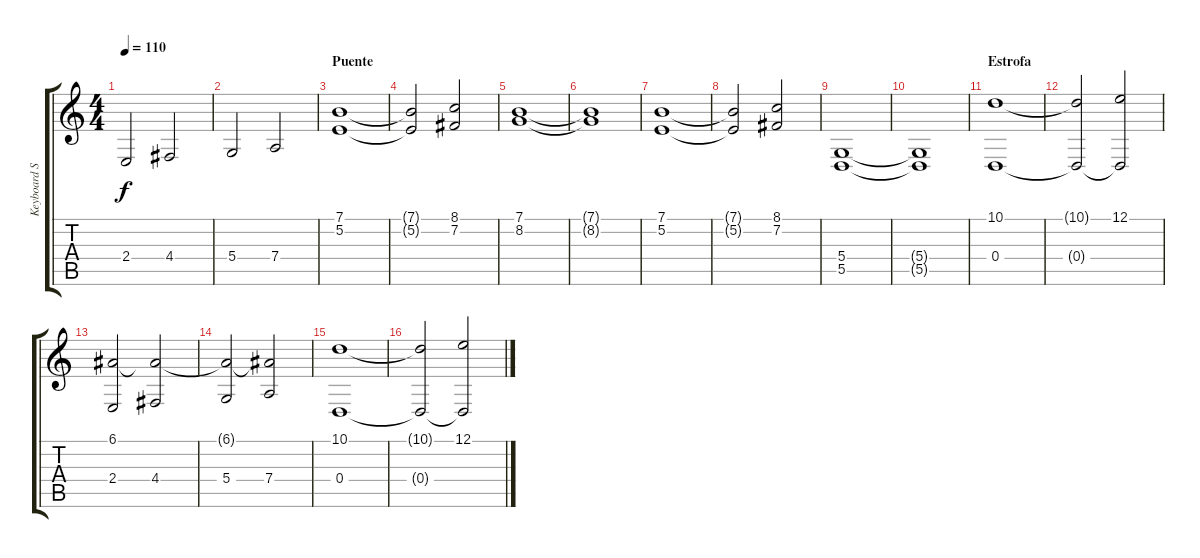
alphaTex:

\track ("Keyboard Strings" "Keyboard S") {instrument stringensemble1}
\staff {score tabs}
\tuning (E4 B3 G3 D3 A2 E2) {hide}
\ts (4 4)
\tempo 110
\clef g2
\ks c
2.4.2{dy f} 4.4.2 |
5.4.2 7.4.2 |
\section ("" "Puente")
(7.1 5.2).1{volume 7} |
(7.1{t} 5.2{t}).2 (8.1 7.2).2 |
(7.1 8.2).1 |
(7.1{t} 8.2{t}).1 |
(7.1 5.2).1 |
(7.1{t} 5.2{t}).2 (8.1 7.2).2 |
(5.4 5.5).1{volume 10} |
(5.4{t} 5.5{t}).1 |
\section ("" "Estrofa")
(10.1 0.4).1 |
(10.1{t} 0.4{t}).2 (12.1 0.4{t}).2 |
(6.1 2.4).2 (6.1{t} 4.4).2 |
(6.1{t} 5.4).2 (6.1{t} 7.4).2 |
(10.1 0.4).1 |
(10.1{t} 0.4{t}).2 (12.1 0.4{t}).2
